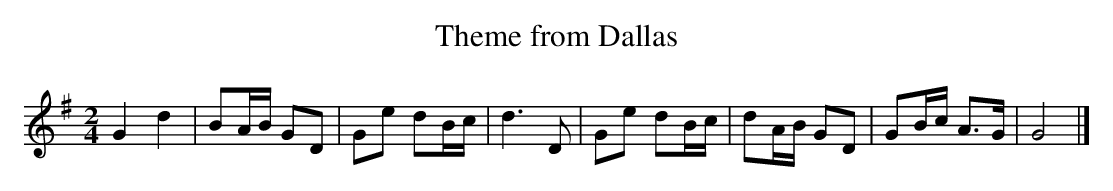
X:1
T:Theme from Dallas
M:2/4
L:1/8
K:G
G2 d2 | BA/B/ GD | Ge dB/c/ | d3 D |\
Ge dB/c/ | dA/B/ GD | GB/c/ A>G | G4 |]
